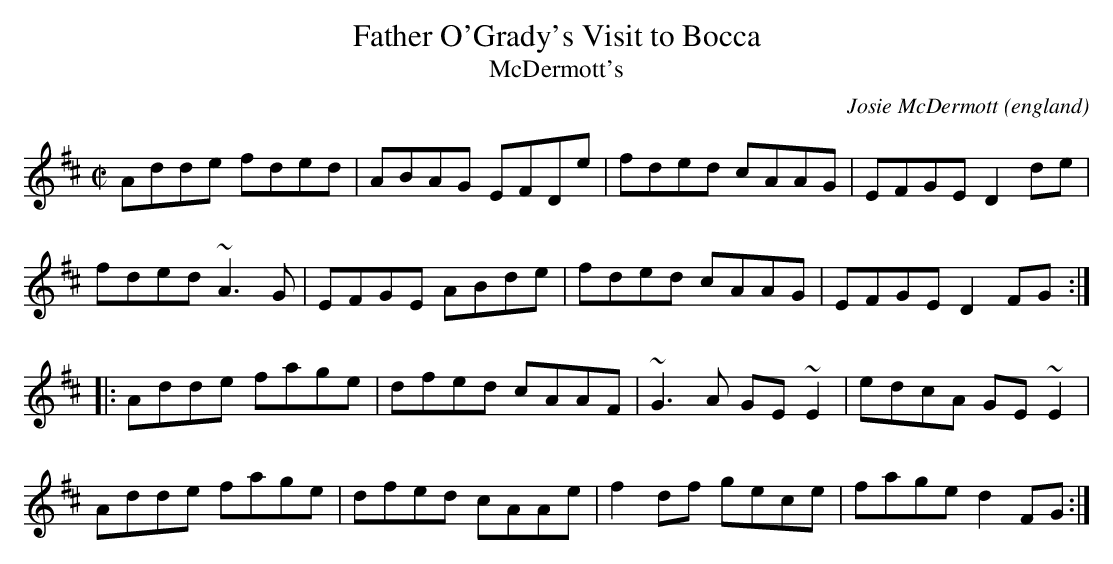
X:1
T:Father O'Grady's Visit to Bocca
T:McDermott's
O:england
C:Josie McDermott
M:C|
K:D
Adde fded|ABAG EFDe|fded cAAG|EFGE D2de|
fded ~A3G|EFGE ABde|fded cAAG|EFGE D2FG:|
|:Adde fage|dfed cAAF|~G3A GE~E2|edcA GE~E2|
Adde fage|dfed cAAe|f2df gece|fage d2FG:|
